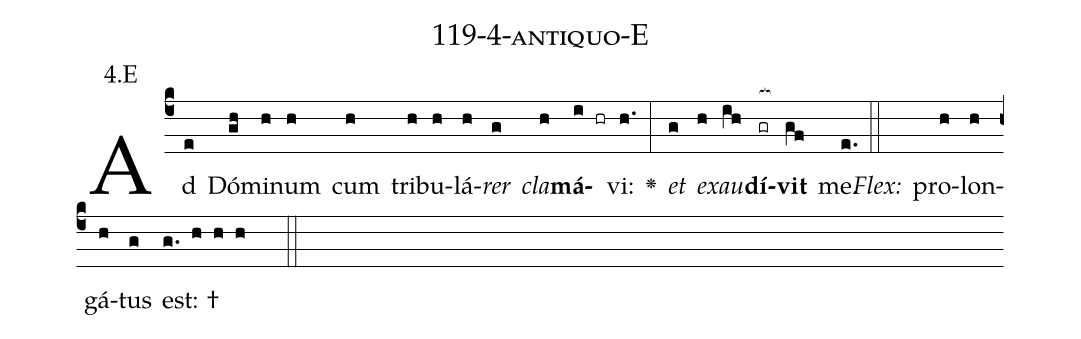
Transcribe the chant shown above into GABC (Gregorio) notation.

name: 119-4-antiquo-E;
annotation: 4.E;
%%
(c4)Ad(e) Dó(gh)mi(h)num(h) cum(h) tri(h)bu(h)lá(h)<i>rer</i>(g) <i>cla</i>(h)<b>má</b>(i hr)vi:(h.) <v>\greheightstar</v>(:) <i>et</i>(g) <i>ex</i>(h)<i>au</i>(ih)<b>dí</b>(gr[ocb:1{])<b>vit</b>(gf[ocb:0}]) me.(e.) (::)
<i>Flex:</i>()  pro(h)lon(h)gá(h)tus(g) est: †(g. h h h  ::)

%E(h) u(g) o(h) u(ih) a(gf) e.(e.) (::)
